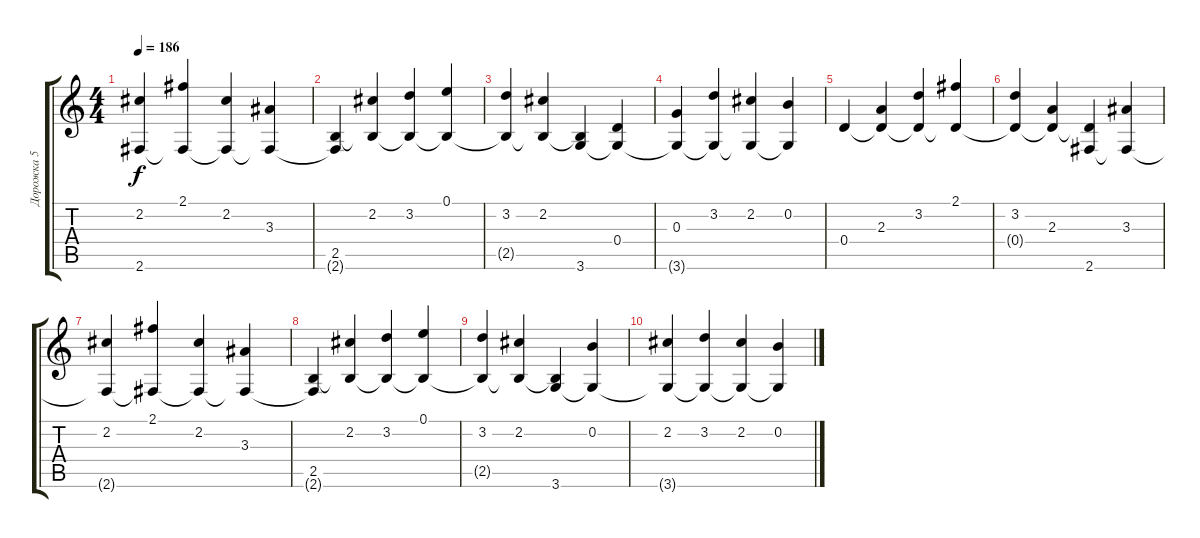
\track ("Дорожка 5" "Дорожка 5") {instrument electricguitarclean}
\staff {score tabs}
\tuning (E4 B3 G3 D3 A2 E2) {hide}
\ts (4 4)
\tempo 186
\clef g2
\ks c
(2.2 2.6{t}).4{dy f} (2.1 2.6{t}).4 (2.2 2.6{t}).4 (3.3 2.6{t}).4 |
(2.5 2.6{t}).4 (2.2 2.5{t}).4 (3.2 2.5{t}).4 (0.1 2.5{t}).4 |
(3.2 2.5{t}).4 (2.2 2.5{t}).4 (2.5{t} 3.6).4 (0.4 3.6{t}).4 |
(0.3 3.6{t}).4 (3.2 3.6{t}).4 (2.2 3.6{t}).4 (0.2 3.6{t}).4 |
0.4.4 (2.3 0.4{t}).4 (3.2 0.4{t}).4 (2.1 0.4{t}).4 |
(3.2 0.4{t}).4 (2.3 0.4{t}).4 (0.4{t} 2.6).4 (3.3 2.6{t}).4 |
(2.2 2.6{t}).4 (2.1 2.6{t}).4 (2.2 2.6{t}).4 (3.3 2.6{t}).4 |
(2.5 2.6{t}).4 (2.2 2.5{t}).4 (3.2 2.5{t}).4 (0.1 2.5{t}).4 |
(3.2 2.5{t}).4 (2.2 2.5{t}).4 (2.5{t} 3.6).4 (0.2 3.6{t}).4 |
(2.2 3.6{t}).4 (3.2 3.6{t}).4 (2.2 3.6{t}).4 (0.2 3.6{t}).4
